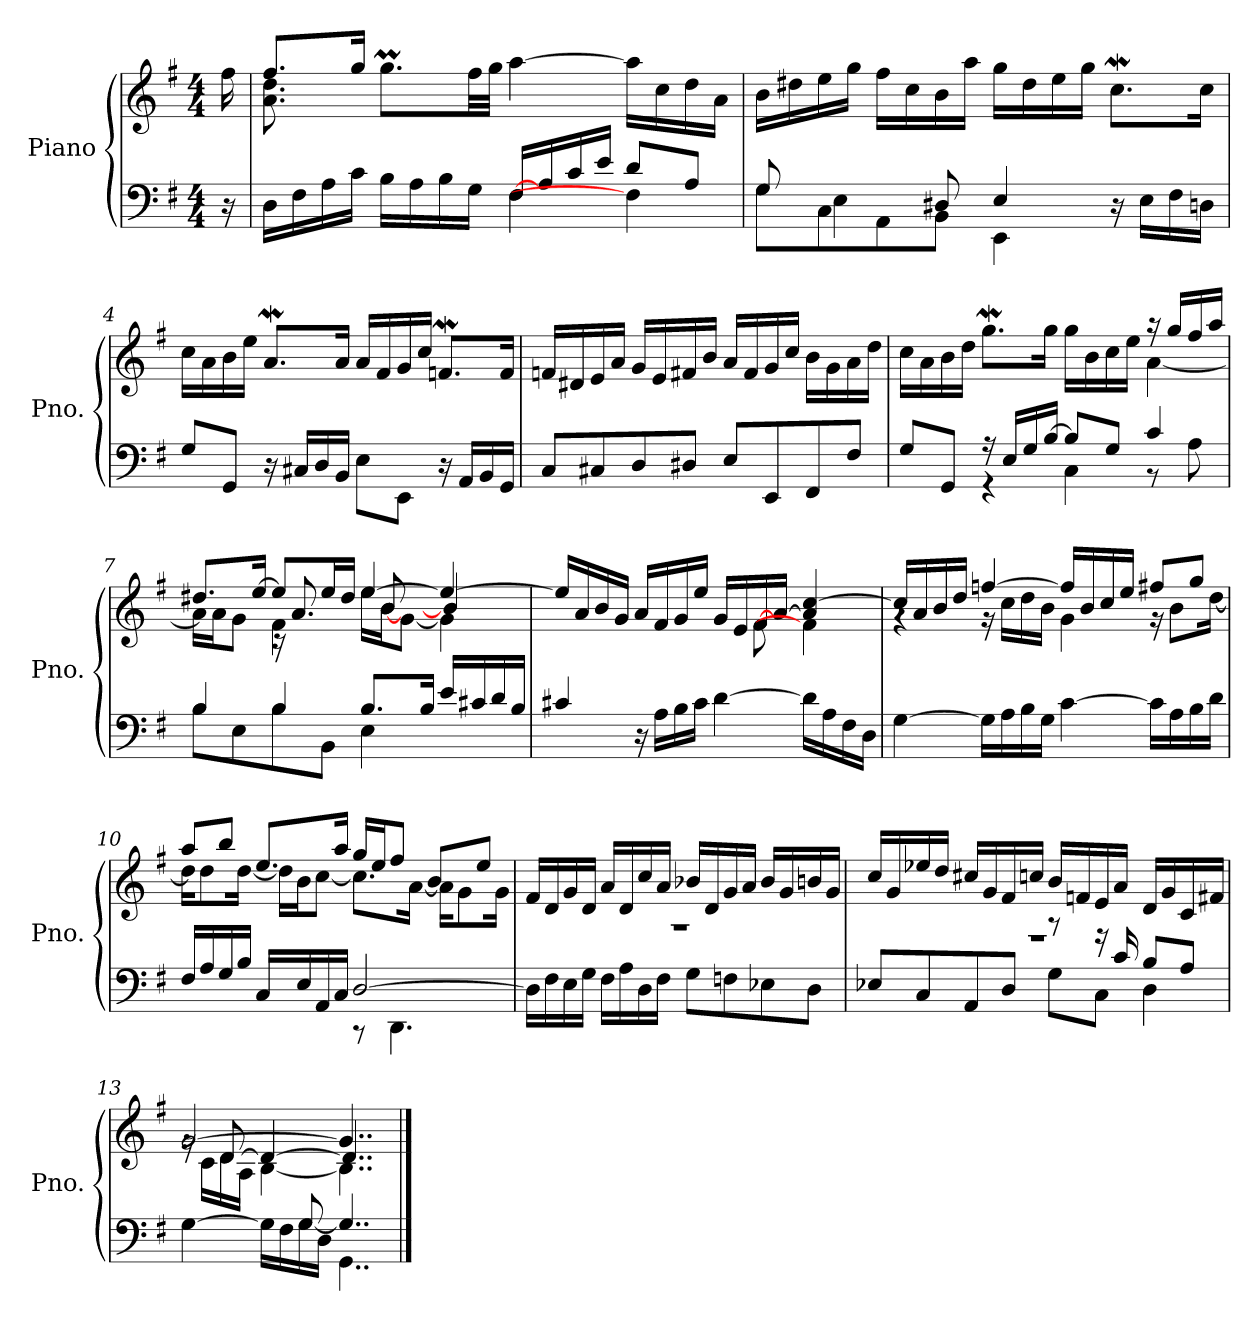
**kern	**kern
*part1	*part1
*staff2	*staff1
*I"Piano	*
*I'Pno.	*
*clefF4	*clefG2
*k[f#]	*k[f#]
*M4/4	*M4/4
=1	=1
16r	16ff#\
=2	=2
*^	*^
16D\LL	2ryy	8.ff#/L	8.a\ 8.dd\
16F#\	.	.	.
16A\	.	.	.
16c\JJ	.	16gg/Jk	2ryy
16B\LL	.	8.ggM\L	.
16A\	.	.	.
16B\	.	.	.
16G\JJ	.	32ff#\LL	.
.	.	32gg\JJJ	.
[16F#/LL	4F#\	[4aa\	.
16A/	.	.	.
16c/	.	.	.
16e/JJ	.	.	4ryy
8d/L	4F#\]	16aa\LL]	.
.	.	16cc\	.
8A/J	.	16dd\	.
.	.	16a\JJ	16ryy
*	*	*v	*v
=3	=3	=3
8G\L	8G/	16b\LL
.	.	16dd#X\
8C\	4E\	16ee\
.	.	16gg\JJ
8AA\	.	16ff#\LL
.	.	16cc\
8BB\J	8D#X/	16b\
.	.	16aa\JJ
4EE\	4E/	16gg\LL
.	.	16dd#\
.	.	16ee\
.	.	16gg\JJ
16r	4ryy	8.ccw\L
16E\LL	.	.
16F#\	.	.
16Dn\JJ	.	16cc\Jk
*v	*v	*
!!LO:LB:g=z
=4	=4
8G/L	16cc\LL
.	16a\
8GG/J	16b\
.	16ee\JJ
16r	8.aW/L
16C#X/LL	.
16D/	.
16BB/JJ	16a/Jk
8E\L	16a/LL
.	16f#/
8EE\J	16g/
.	16cc/JJ
16r	8.fnw/L
16AA/LL	.
16BB/	.
16GG/JJ	16f/Jk
=5	=5
8C/L	16fn/LL
.	16d#X/
8C#X/	16e/
.	16a/JJ
8D/	16g/LL
.	16e/
8D#X/J	16f#X/
.	16b/JJ
8E/L	16a/LL
.	16f#/
8EE/	16g/
.	16cc/JJ
8FF#/	16b\LL
.	16g\
8F#/J	16a\
.	16dd\JJ
!!LO:LB:g=z
=6	=6
*^	*^
8G/L	4ryy	16cc\LL	2.ryy
.	.	16a\	.
8GG/J	.	16b\	.
.	.	16dd\JJ	.
16r	4r	8.ggw\L	.
16E/LL	.	.	.
16G/	.	.	.
[16B/JJ	.	16gg\Jk	.
8B/L]	4C\	16gg\LL	.
.	.	16b\	.
8G/J	.	16cc\	.
.	.	16ee\JJ	.
4c/	8r	16r	[4a\
.	.	16gg/LL	.
.	8A\	16ff#/	.
.	.	16aa/JJ	.
=7	=7	=7	=7
*	*	*	*^
8B\L	4B/	8.dd#X/L	16a\LL]	4ryy
.	.	.	16a\J	.
8E\	.	.	8g\J	.
.	.	[16ee/Jk	.	.
8B\	4B/	8ee/L]	4f#\	16rc
.	.	.	.	8.a/
8BB\J	.	16ee/L	.	.
.	.	16dd#/JJ	.	.
4E\	8.B/L	[4ee/	16ee\LL	16ryy
.	.	.	[16b\J	8b/
.	.	.	[8g\J	.
.	16B/Jk	.	.	16ryy
16e/LL	4ryy	4ee/_	4g\]	4b/]
16c#X/	.	.	.	.
16d/	.	.	.	.
16B/JJ	.	.	.	.
*v	*v	*	*	*
*	*	*v	*v
!!LO:LB:g=z
=8	=8	=8
4c#X/	16ee/LL]	8ryy
.	16a/	.
*	*v	*v
.	16b/
.	16g/JJ
16r	16a/LL
16A\LL	16f#/
16B\	16g/
16c#\JJ	16ee/JJ
[4d\	16g/LL
.	16e/
*	*^
.	[16f#/	8f#\
.	[16a/JJ	.
16d\LL]	4a/] [4cc/	4f#\]
16A\	.	.
16F#\	.	.
16D\JJ	.	.
=9	=9	=9
[4G\	16cc/LL]	4rg
.	16a/	.
.	16b/	.
.	16dd/JJ	.
16G\LL]	[4ffn/	16r
16A\	.	16cc\LL
16B\	.	16dd\
16G\JJ	.	16b\JJ
[4c\	16ff/LL]	4g\
.	16b/	.
.	16cc/	.
.	16ee/JJ	.
16c\LL]	8ff#X/L	16r
16A\	.	8b\L
16B\	8gg/J	.
16d\JJ	.	[16dd\Jk
!!LO:LB:g=z	!!
=10	=10	=10
*^	*	*
16F#/LL	2ryy	8aa/L	16dd\KL]
16A/	.	.	8dd\
16G/	.	8bb/J	.
16B/JJ	.	.	[16dd\Jk
16C/LL	.	8.ee/L	16dd\LL]
16E/	.	.	16b\J
16AA/	.	.	[8cc\J
16C/JJ	.	16aa/Jk	.
[2D/	8r	16gg/LL	8.cc\L]
.	.	16ee/J	.
.	4.DD\	8ff#/J	.
.	.	.	[16a\Jk
.	.	8b/L	16a\KL]
.	.	.	8g\
.	.	8ee/J	.
.	.	.	16g\Jk
*v	*v	*	*
=11	=11	=11
16D\LL]	16f#/LL	1r
16F#\	16d/	.
16E\	16g/	.
16G\JJ	16d/JJ	.
16F#\LL	16a/LL	.
16A\	16d/	.
16D\	16cc/	.
16F#\JJ	16a/JJ	.
8G\L	16b-X/LL	.
.	16d/	.
8Fn\	16g/	.
.	16a/JJ	.
8E-X\	16b-/LL	.
.	16g/	.
8D\J	16bn/	.
.	16g/JJ	.
!!LO:PB:g=z	!!
=12	=12	=12
*^	*	*
8E-X/L	2ryy	16cc/LL	1r
.	.	16g/	.
8C/	.	16ee-X/	.
.	.	16dd/JJ	.
8AA/	.	16cc#X/LL	.
.	.	16g/	.
8D/J	.	16f#/	.
.	.	16ccn/JJ	.
8G\L	8rb	16b/LL	.
.	.	16fn/	.
8C\J	16rg	16e/	.
.	16c/	16a/JJ	.
4D\	8B/L	16d/LL	.
.	.	16g/	.
.	8A/J	16c/	.
.	.	16f#X/JJ	.
=13	=13	=13	=13
*	*	*	*^
[4G\	4.ryy	[2g/	16rg	8ryy
.	.	.	16c\LL	.
.	.	.	16d\	[8d/
.	.	.	16A\JJ	.
16G\LL]	.	.	[4B\	4d/_
16F#\	.	.	.	.
16G\	[8G/	.	.	.
16D\JJ	.	.	.	.
4..GG\	4..G/]	4..g/]	4..B\]	4..d/]
*v	*v	*	*	*
*	*v	*v	*v
==	==
*-	*-
